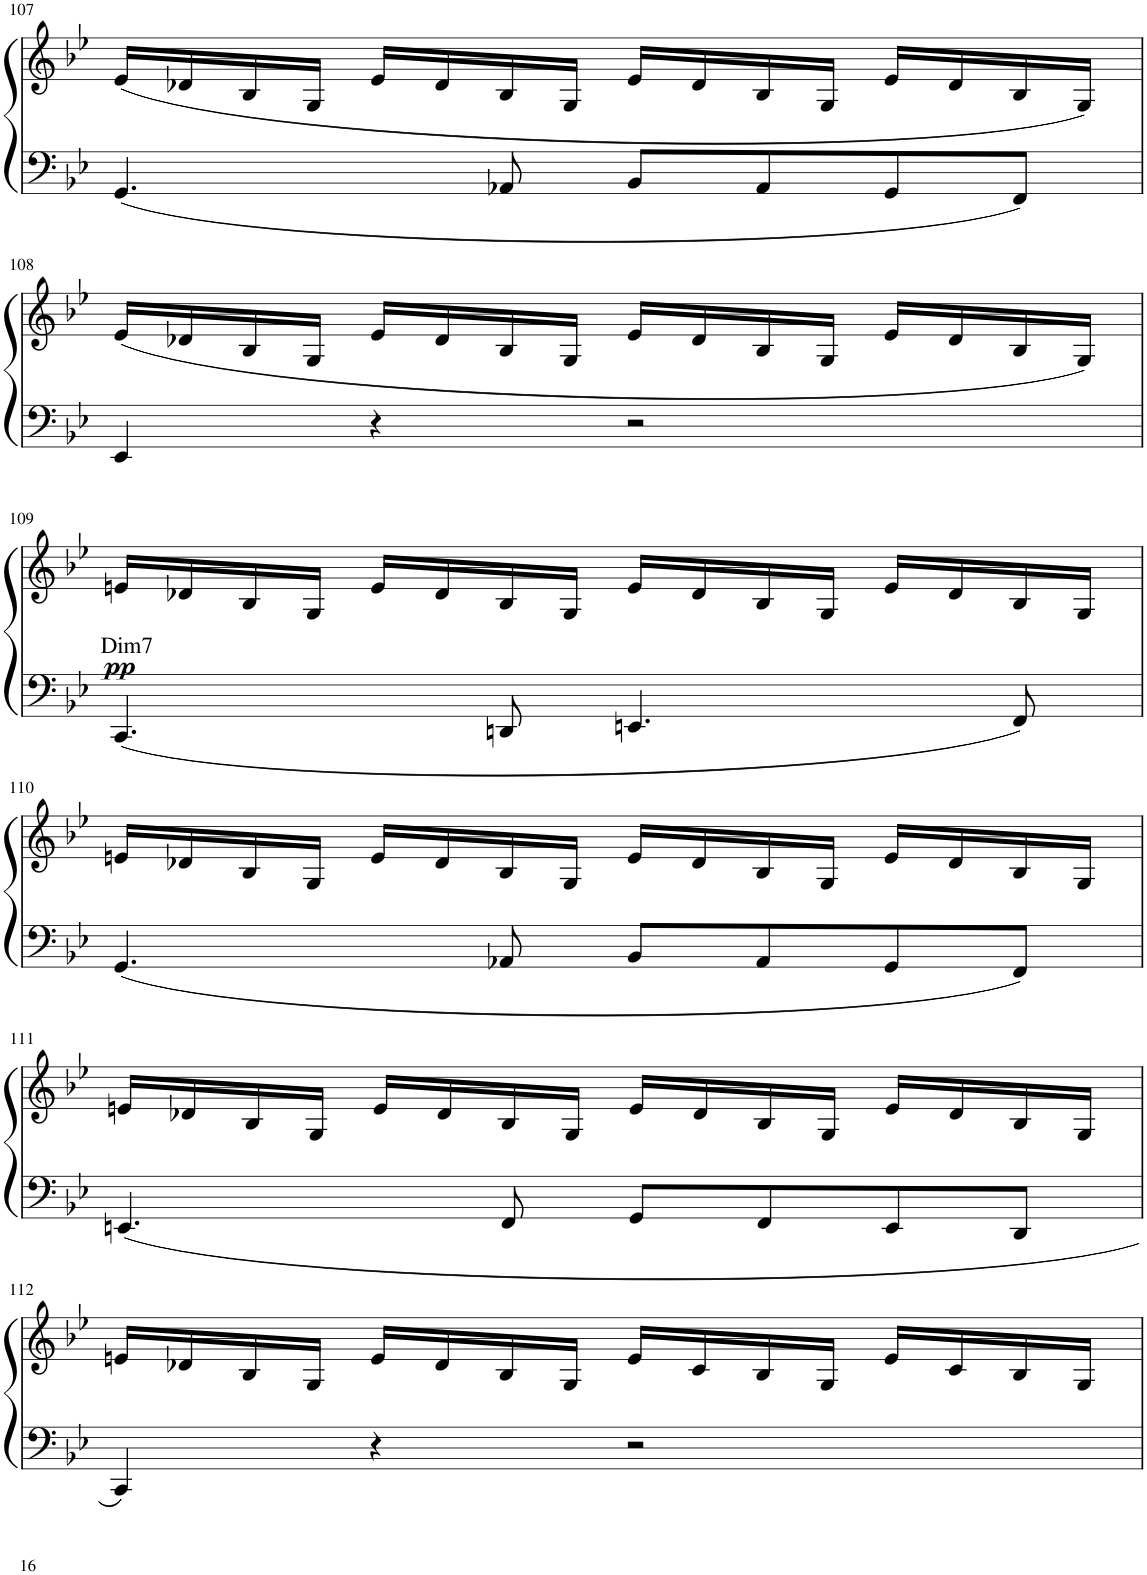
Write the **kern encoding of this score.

**kern	**kern	**text	**dynam
*part1	*part1	*part1	*part1
*staff2	*staff1	*staff1	*staff1/2
*I"Piano	*	*	*
*I'Pno	*	*	*
!!LO:PB:g=z
*clefF4	*clefG2	*	*
*k[b-e-]	*k[b-e-]	*	*
*M4/4	*M4/4	*	*
*met(c)	*met(c)	*	*
=107	=107	=107	=107
4.GG/	(16e-/LL	.	.
.	16d-X/	.	.
.	16B-/	.	.
.	16G/JJ	.	.
.	16e-/LL	.	.
.	16d-/	.	.
8AA-X/	16B-/	.	.
.	16G/JJ	.	.
8BB-/L	16e-/LL	.	.
.	16d-/	.	.
8AA-/	16B-/	.	.
.	16G/JJ	.	.
8GG/	16e-/LL	.	.
.	16d-/	.	.
8FF/J	16B-/	.	.
.	16G/JJ)	.	.
!!LO:LB:g=z
=108	=108	=108	=108
4EE-/	(16e-/LL	.	.
.	16d-X/	.	.
.	16B-/	.	.
.	16G/JJ	.	.
4r	16e-/LL	.	.
.	16d-/	.	.
.	16B-/	.	.
.	16G/JJ	.	.
2r	16e-/LL	.	.
.	16d-/	.	.
.	16B-/	.	.
.	16G/JJ	.	.
.	16e-/LL	.	.
.	16d-/	.	.
.	16B-/	.	.
.	16G/JJ)	.	.
!!LO:LB:g=z
=109	=109	=109	=109
!	!	!LO:LY:b	!LO:DY:b
4.CC/	16en/LL	Dim7	pp
.	16d-X/	.	.
.	16B-/	.	.
.	16G/JJ	.	.
.	16e/LL	.	.
.	16d-/	.	.
8DDn/	16B-/	.	.
.	16G/JJ	.	.
4.EEn/	16e/LL	.	.
.	16d-/	.	.
.	16B-/	.	.
.	16G/JJ	.	.
.	16e/LL	.	.
.	16d-/	.	.
8FF/	16B-/	.	.
.	16G/JJ	.	.
!!LO:LB:g=z
=110	=110	=110	=110
4.GG/	16en/LL	.	.
.	16d-X/	.	.
.	16B-/	.	.
.	16G/JJ	.	.
.	16e/LL	.	.
.	16d-/	.	.
8AA-X/	16B-/	.	.
.	16G/JJ	.	.
8BB-/L	16e/LL	.	.
.	16d-/	.	.
8AA-/	16B-/	.	.
.	16G/JJ	.	.
8GG/	16e/LL	.	.
.	16d-/	.	.
8FF/J	16B-/	.	.
.	16G/JJ	.	.
!!LO:LB:g=z
=111	=111	=111	=111
4.EEn/	16en/LL	.	.
.	16d-X/	.	.
.	16B-/	.	.
.	16G/JJ	.	.
.	16e/LL	.	.
.	16d-/	.	.
8FF/	16B-/	.	.
.	16G/JJ	.	.
8GG/L	16e/LL	.	.
.	16d-/	.	.
8FF/	16B-/	.	.
.	16G/JJ	.	.
8EE/	16e/LL	.	.
.	16d-/	.	.
8DD/J	16B-/	.	.
.	16G/JJ	.	.
!!LO:LB:g=z
=112	=112	=112	=112
4CC/	16en/LL	.	.
.	16d-X/	.	.
.	16B-/	.	.
.	16G/JJ	.	.
4r	16e/LL	.	.
.	16d-/	.	.
.	16B-/	.	.
.	16G/JJ	.	.
2r	16e/LL	.	.
.	16c/	.	.
.	16B-/	.	.
.	16G/JJ	.	.
.	16e/LL	.	.
.	16c/	.	.
.	16B-/	.	.
.	16G/JJ	.	.
=	=	=	=
*-	*-	*-	*-
